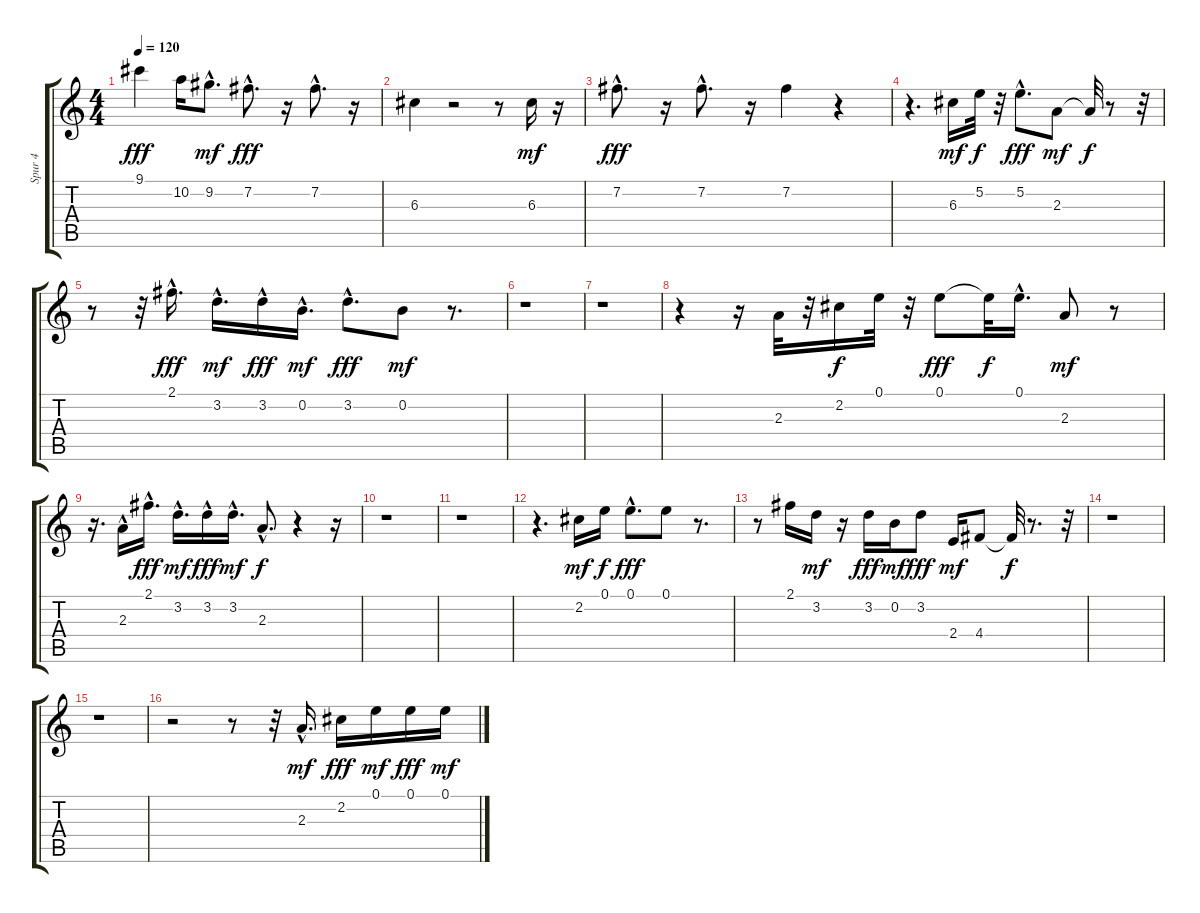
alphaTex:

\track ("Spur 4" "Spur 4") {instrument fretlessbass}
\staff {score tabs}
\tuning (E4 B3 G3 D3 A2 E2) {hide}
\ts (4 4)
\tempo 120
\clef g2
\ks c
9.1.4{dy fff} 10.2.16 9.2{hac}.8{d dy mf} 7.2{hac}.8{d dy fff} r.16 7.2{hac}.8{d} r.16 |
6.3.4 r.2 r.8 6.3.16{dy mf} r.16 |
7.2{hac}.8{d dy fff} r.16 7.2{hac}.8{d} r.16 7.2.4 r.4 |
r.4{d} 6.3.16{dy mf} 5.2.32{dy f} r.32 5.2{hac}.8{d dy fff} 2.3.8{dy mf} 2.3{t}.32{dy f} r.8 r.32 |
r.8 r.32 2.1{hac}.16{d dy fff} 3.2{hac}.16{d dy mf} 3.2{hac}.16{dy fff} 0.2{hac}.16{d dy mf} 3.2{hac}.8{d dy fff} 0.2.8{dy mf} r.8{d} |
r.1 |
r.1 |
r.4 r.16 2.3.32 r.32 2.2.16{dy f} 0.1.32 r.32 0.1.8{dy fff} 0.1{t}.32{dy f} 0.1{hac}.16{d} 2.3.8{dy mf} r.8 |
r.16{d} 2.3{hac}.16 2.1{hac}.16{d dy fff} 3.2{hac}.16{d dy mf} 3.2{hac}.16{dy fff} 3.2{hac}.16{d dy mf} 2.3{hac}.8{d dy f} r.4 r.16 |
r.1 |
r.1 |
r.4{d} 2.2.16{dy mf} 0.1.16{dy f} 0.1{hac}.8{d dy fff} 0.1.8 r.8{d} |
r.8 2.1.16 3.2.16{dy mf} r.16 3.2.16{dy fff} 0.2.16{dy mf} 3.2.8{dy fff} 2.4.16{dy mf} 4.4.8 4.4{t}.32{dy f} r.8{d} r.32 |
r.1 |
r.1 |
r.2 r.8 r.32 2.3{hac}.16{d dy mf} 2.2.16{dy fff} 0.1.16{dy mf} 0.1.16{dy fff} 0.1.16{dy mf}
